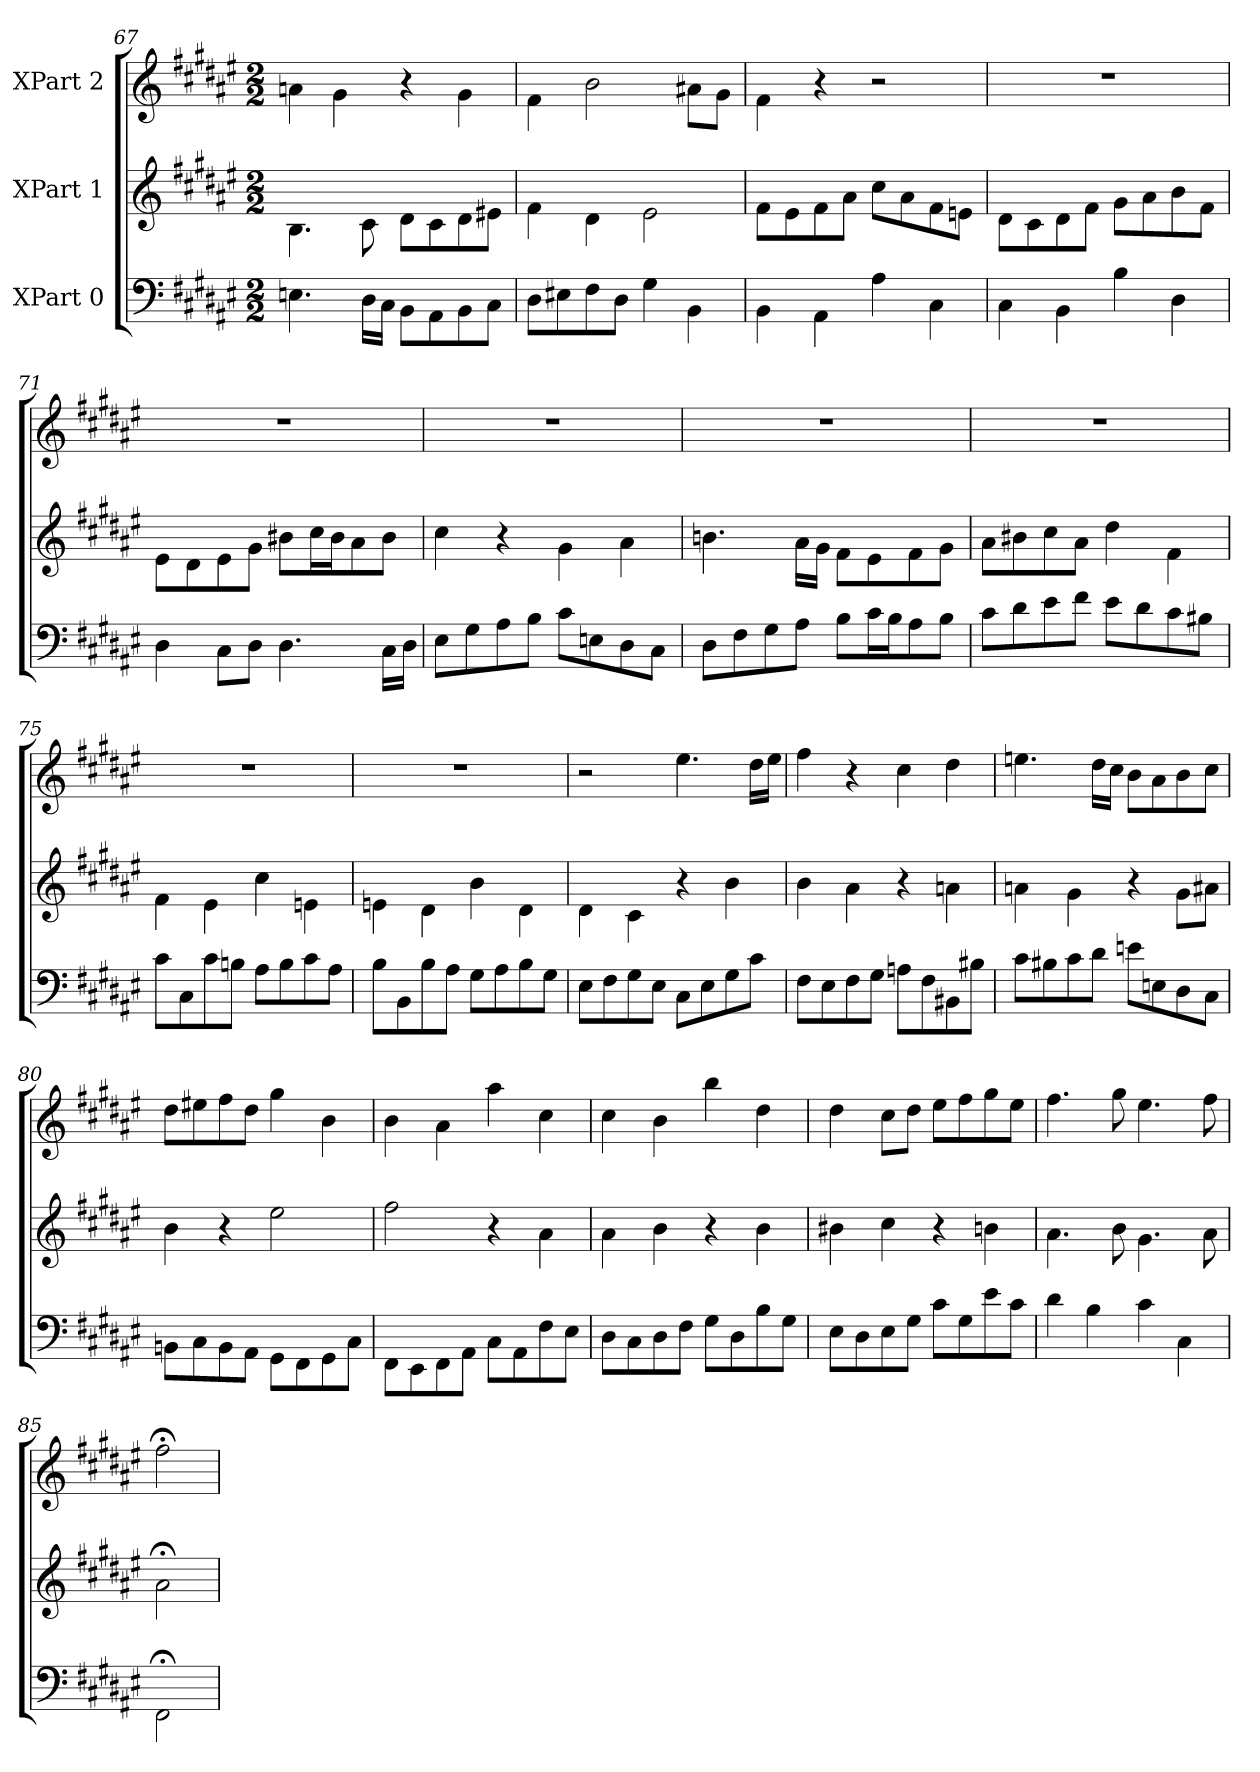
**kern	**kern	**kern
*part3	*part2	*part1
*staff3	*staff2	*staff1
*I"XPart 0	*I"XPart 1	*I"XPart 2
*clefF4	*clefG2	*clefG2
*k[f#c#g#d#a#e#]	*k[f#c#g#d#a#e#]	*k[f#c#g#d#a#e#]
*M2/2	*M2/2	*M2/2
=67	=67	=67
4.En\	4.B\	4an\
.	.	4g#\
16D#\L	8c#\	.
16C#\J	.	.
8BB\L	8d#\L	4r
8AA#\	8c#\	.
8BB\	8d#\	4g#\
8C#\J	8e#X\J	.
=68	=68	=68
8D#\L	4f#\	4f#\
8E#X\	.	.
8F#\	4d#\	2b\
8D#\J	.	.
4G#\	2e#\	.
4BB\	.	8a#X\L
.	.	8g#\J
=69	=69	=69
4BB\	8f#\L	4f#\
.	8e#\	.
4AA#\	8f#\	4r
.	8a#\J	.
4A#\	8cc#\L	2r
.	8a#\	.
4C#\	8f#\	.
.	8en\J	.
=70	=70	=70
4C#\	8d#\L	1r
.	8c#\	.
4BB\	8d#\	.
.	8f#\J	.
4B\	8g#\L	.
.	8a#\	.
4D#\	8b\	.
.	8f#\J	.
=71	=71	=71
4D#\	8e#\L	1r
.	8d#\	.
8C#\L	8e#\	.
8D#\J	8g#\J	.
4.D#\	8b#X\L	.
.	16cc#\	.
.	16b#\	.
.	8a#\	.
16C#\L	8b#\J	.
16D#\J	.	.
=72	=72	=72
8E#\L	4cc#\	1r
8G#\	.	.
8A#\	4r	.
8B\J	.	.
8c#\L	4g#\	.
8En\	.	.
8D#\	4a#\	.
8C#\J	.	.
=73	=73	=73
8D#\L	4.bn\	1r
8F#\	.	.
8G#\	.	.
8A#\J	16a#\L	.
.	16g#\J	.
8B\L	8f#\L	.
16c#\	8e#\	.
16B\	.	.
8A#\	8f#\	.
8B\J	8g#\J	.
=74	=74	=74
8c#\L	8a#\L	1r
8d#\	8b#X\	.
8e#\	8cc#\	.
8f#\J	8a#\J	.
8e#\L	4dd#\	.
8d#\	.	.
8c#\	4f#\	.
8B#X\J	.	.
=75	=75	=75
8c#\L	4f#\	1r
8C#\	.	.
8c#\	4e#\	.
8Bn\J	.	.
8A#\L	4cc#\	.
8B\	.	.
8c#\	4en\	.
8A#\J	.	.
=76	=76	=76
8B\L	4en\	1r
8BB\	.	.
8B\	4d#\	.
8A#\J	.	.
8G#\L	4b\	.
8A#\	.	.
8B\	4d#\	.
8G#\J	.	.
=77	=77	=77
8E#\L	4d#\	2r
8F#\	.	.
8G#\	4c#\	.
8E#\J	.	.
8C#\L	4r	4.ee#\
8E#\	.	.
8G#\	4b\	.
8c#\J	.	16dd#\L
.	.	16ee#\J
=78	=78	=78
8F#\L	4b\	4ff#\
8E#\	.	.
8F#\	4a#\	4r
8G#\J	.	.
8An\L	4r	4cc#\
8F#\	.	.
8BB#X\	4an\	4dd#\
8B#\J	.	.
=79	=79	=79
8c#\L	4an\	4.een\
8B#X\	.	.
8c#\	4g#\	.
8d#\J	.	16dd#\L
.	.	16cc#\J
8en\L	4r	8b\L
8En\	.	8a#\
8D#\	8g#\L	8b\
8C#\J	8a#X\J	8cc#\J
=80	=80	=80
8BBn\L	4b\	8dd#\L
8C#\	.	8ee#X\
8BB\	4r	8ff#\
8AA#\J	.	8dd#\J
8GG#\L	2ee#\	4gg#\
8FF#\	.	.
8GG#\	.	4b\
8C#\J	.	.
=81	=81	=81
8FF#\L	2ff#\	4b\
8EE#\	.	.
8FF#\	.	4a#\
8AA#\J	.	.
8C#\L	4r	4aa#\
8AA#\	.	.
8F#\	4a#\	4cc#\
8E#\J	.	.
=82	=82	=82
8D#\L	4a#\	4cc#\
8C#\	.	.
8D#\	4b\	4b\
8F#\J	.	.
8G#\L	4r	4bb\
8D#\	.	.
8B\	4b\	4dd#\
8G#\J	.	.
=83	=83	=83
8E#\L	4b#X\	4dd#\
8D#\	.	.
8E#\	4cc#\	8cc#\L
8G#\J	.	8dd#\J
8c#\L	4r	8ee#\L
8G#\	.	8ff#\
8e#\	4bn\	8gg#\
8c#\J	.	8ee#\J
=84	=84	=84
4d#\	4.a#\	4.ff#\
4B\	.	.
.	8b\	8gg#\
4c#\	4.g#\	4.ee#\
4C#\	.	.
.	8a#\	8ff#\
=85	=85	=85
2FF#;<\	2a#;<\	2ff#;<\
=	=	=
*-	*-	*-
